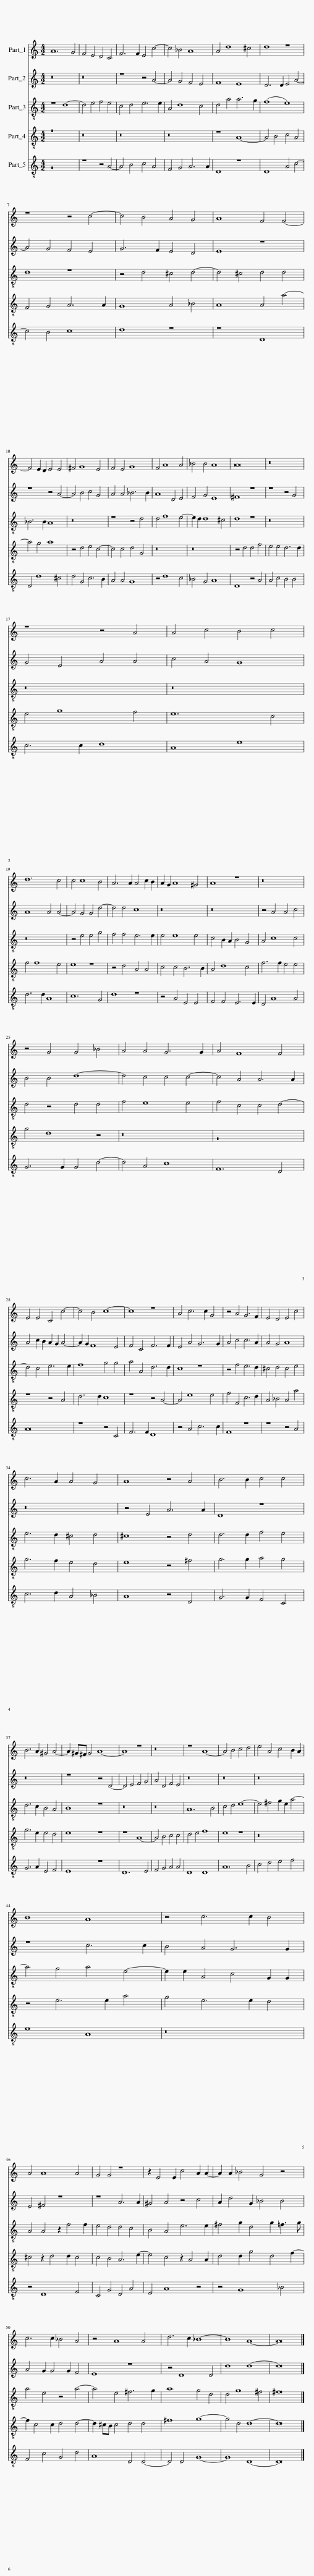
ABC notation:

X:1
%%score 1 2 3 4 5
L:1/8
M:4/2
I:linebreak $
K:C
V:1 treble
V:2 treble
V:3 treble-8
V:4 treble-8
V:5 treble-8
V:1
 A12 G4 | F4 E4 D4 C4 | F6 F2 E4 c4- | c4 _B4 A8 | A4 d8 ^c4 | %5
 d8 z8 |$ z8 z4 c4- | c4 B4 A4 G4 | A8 F4 F4- |$ F4 E2 D2 E4 E4 | %10
 ^F4 G8 E4 | F4 E4 G8 | F4 A8 A4 | _B4 B4 A8 | A16 | %15
 z16 |$ z8 z4 A4 | A4 c4 B4 c4 |$ d12 c4 | c4 c8 B4 | %20
 A6 A2 A4 c2 B2 | A2 G2 A8 ^G4 | A8 z8 | z16 |$ z4 G4 G4 _B4 | %25
 A4 A4 G6 G2 | A4 F8 F4 |$ E4 E4 C4 c4- | c4 B4 c8- | c8 z8 | %30
 A4 c6 c2 G4 | z4 A4 G6 F2 | E4 D4 E4 c4 |$ c6 A2 A4 G4 | A8 z4 A4 | %35
 B6 B2 c4 c4 |$ B6 A2 ^G4 A4- | A2 ^G^F G4 A8- | A8 z8 | z16 | %40
 z8 A8- | A4 B4 c4 d4 | e4 A4 c4 B2 A2 |$ B8 A8 | z4 c6 c2 B4 |$ %45
 A4 A8 A4 | G4 G4 z8 | z2 E4 E2 c4 A2 A2- | A2 A2 _B4 G4 z4 |$ c6 c2 _B4 A4 | %50
 z4 A8 A4 | d6 c2 _B8- | B8 A8- | A16 |] %54
V:2
 z16 | z16 | z8 z4 A4- | A4 G4 F4 E4 | F8 E8 | %5
 D6 D2 E4 A4- |$ A4 G4 F4 E4 | G6 F2 E4 D4 | E8 z8 |$ z8 z4 A4- | %10
 A4 B4 c4 G4 | A4 A4 _B6 B2 | A8 D4 E4 | F4 G4 E8 | ^F8 z8 | %15
 z8 z4 G4 |$ G4 E4 A4 A4 | c4 A4 G8 |$ A8 A4 A4- | A4 G4 G4 d4- | %20
 d4 d4 c8 | z16 | z16 | z4 A4 A4 c4 |$ B4 B4 d8- | %25
 d4 c4 c4 c4- | c4 A4 A6 A2 |$ A4 c2 B2 A2 G2 A4- | A2 G2 F8 E4 | F4 C4 F6 F2 | %30
 E4 A4 G6 G2 | A4 c4 c6 A2 | A4 G4 A8 |$ z16 | z4 E4 A6 A2 | %35
 D8 z8 |$ z16 | z8 z4 D4- | D4 E4 F4 G4 | A4 D4 F4 E4 | %40
 z16 | z16 | z16 |$ z8 c6 c2 | B4 A4 G6 G2 |$ %45
 E4 ^F4 z8 | z8 A6 A2 | ^G4 A4 z4 c4 | A2 d4 G2 _B4 B4 |$ A4 G2 G4 G2 F4 | %50
 E8 z8 | z4 D8 D4 | d8 d8- | d16 |] %54
V:3
 z8 d8- | d4 e4 f4 e4 | c4 d4 e6 e2 | A4 d8 c4 | d4 a4 a6 g2 | %5
 (f8 e8) |$ d8 z8 | z4 d4 ^c4 d4- | d4 ^c4 d4 d4 |$ _B6 B2 A8 | %10
 z16 | z8 z4 d4 | d4 f8 e4- | e2 d2 d8 ^c4 | d8 z8 | %15
 z16 |$ z16 | z16 |$ z16 | z4 e4 e4 g4 | %20
 f4 f4 e6 e2 | e4 e8 e4 | c4 B2 A2 B4 G4 | A4 c8 c4 |$ d4 z4 d4 d4 | %25
 f4 e8 e4 | f4 c4 c4 d4- |$ d4 c4 e6 e2 | f8 g4 g4 | a4 A4 d6 d2 | %30
 c8 z8 | z4 f4 e6 d2 | ^c4 d4 c4 e4 |$ e6 d2 ^c4 d4 | ^c8 z4 d4 | %35
 d6 d2 f4 e4 |$ d6 c2 B4 A4 | B8 z8 | z16 | z16 | %40
 A12 B4 | c4 d4 e8- | e4 ^f4 g2 e2 a4- |$ a4 g4 a4 e4- | e2 e2 A4 c4 G2 G2 |$ %45
 A4 A4 z2 f4 f2 | e4 d4 d4 c4 | B4 A4 e6 e2 | ^f4 g2 d4 g2 =f3 g |$ a4 e4 z4 a4- | %50
 a4 e4 ^f6 g2 | a8 g4 d4 | d4 g8 ^f4 | ^f16 |] %54
V:4
 z16 | z16 | z16 | z16 | z8 A8- | %5
 A4 B4 c4 A4 |$ F4 G4 A6 A2 | G8 A4 _B4 | A8 A4 a4- |$ a4 g4 a8 | %10
 z4 d4 e4 c4- | c4 c4 d4 G4 | z16 | z16 | z4 d4 d4 f4 | %15
 e4 e4 d6 d2 |$ e4 g8 f4 | e12 c4 |$ f4 f8 e4 | e8 z8 | %20
 z4 d4 A4 A4 | c4 c4 B6 B2 | A4 d8 c4 | f6 f2 e4 e4 |$ g4 d8 z4 | %25
 z16 | z16 |$ z8 z4 A4 | d6 d2 c8 | z8 z4 A4- | %30
 A4 e8 e4 | f4 F4 c6 d2 | A4 _B4 A4 a4 |$ g6 f2 e4 d4 | e8 z4 ^f4 | %35
 g6 g2 a4 g4 |$ g6 e2 e4 d4 | e8 z8 | z8 A8- | A4 B4 c4 c4 | %40
 d4 e4 f8 | e8 z8 | z16 |$ z4 e6 e2 a4 | g4 e6 e2 d4 |$ %45
 ^c4 z2 d4 d2 c4 | c4 B4 A6 e2- | e4 c4 z2 A4 A2 | d4 d2 g4 d4 f2- |$ f2 c4 c2 d4 d4- | %50
 d2 ^cB c4 d4 d4 | ^f8 g8- | g4 d4 d8- | d16 |] %54
V:5
 z16 | z8 z4 A4- | A4 B4 c4 A4 | F4 G4 A6 A2 | D8 z8 | %5
 D8 A4 c4- |$ c4 B4 c8 | d8 z8 | z8 D8 |$ D4 d8 ^c4 | %10
 d4 G4 c6 B2 | A4 A4 G8 | z4 d8 c4 | _B4 G4 A8 | D8 z4 A4 | %15
 A4 c4 B4 B4 |$ c6 c2 d8 | A8 e8 |$ d6 d2 A8 | c12 G4 | %20
 d8 z8 | z4 A4 E4 E4 | F4 F4 E6 E2 | D4 A8 A4 |$ G6 G2 G4 d4- | %25
 d4 A4 c8 | F12 D4 |$ A16 | z8 z4 C4 | F6 F2 D8 | %30
 z4 A4 c6 c2 | F8 z8 | z8 z4 A4 |$ c6 d2 A4 _B4 | A8 z4 D4 | %35
 G6 G2 F4 C4 |$ G6 A2 E4 F4 | E8 z8 | D12 E4 | F4 G4 A4 A4 | %40
 D8 D8 | A12 B4 | c4 d4 e4 f4 |$ e8 A8 | z16 |$ %45
 z4 D8 F4 | C4 G4 D4 A4 | E4 A8 z4 | z4 G8 _B4 |$ F4 c4 G4 d4 | %50
 A8 D4 D4- | D4 D4 G8- | G8 D8- | D16 |] %54
